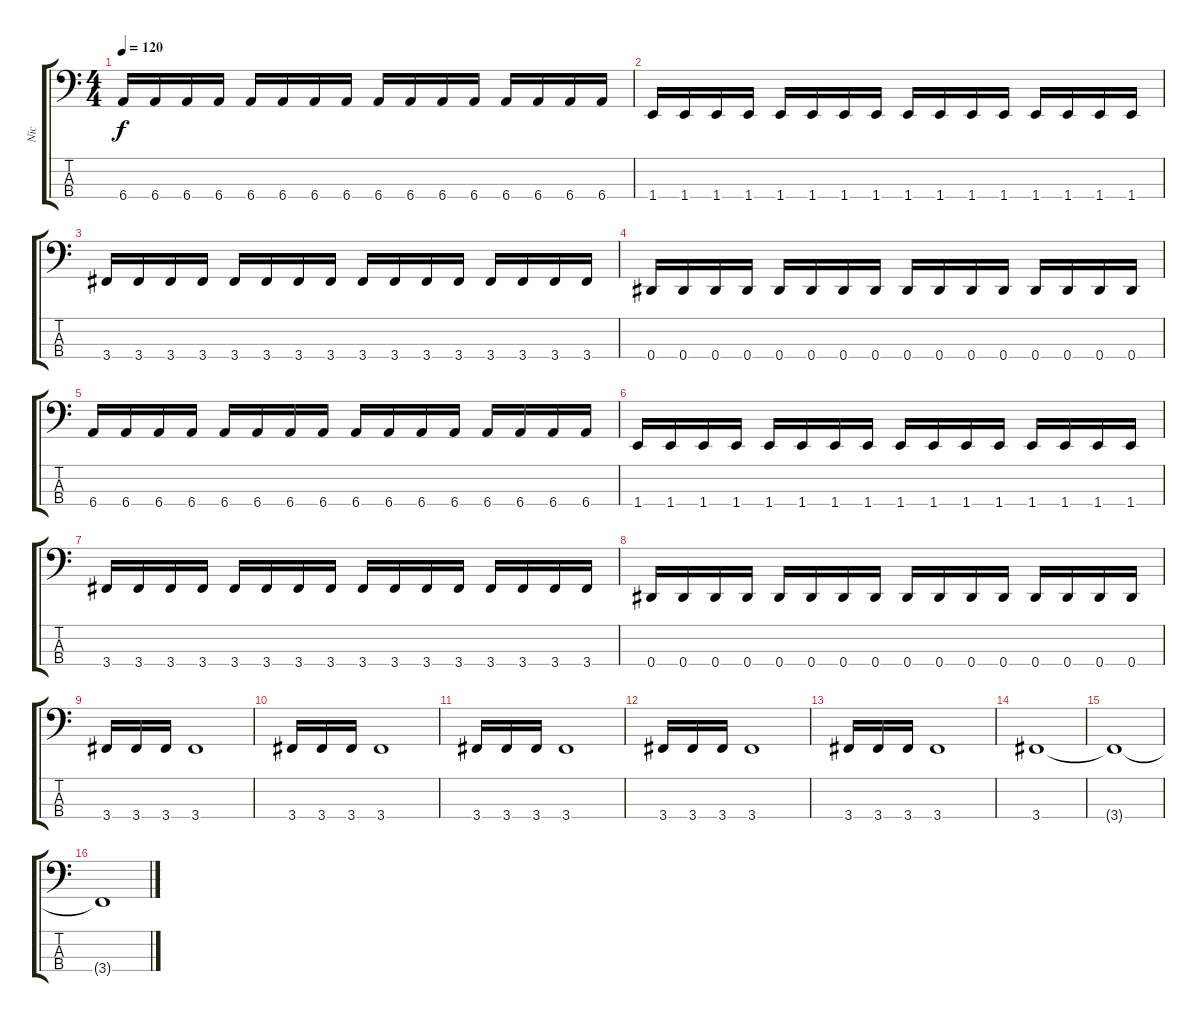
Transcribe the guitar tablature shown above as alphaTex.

\track ("Nic" "Nic") {instrument electricbassfinger}
\staff {score tabs}
\tuning (Gb2 Db2 Ab1 Eb1) {hide}
\ts (4 4)
\tempo 120
\clef f4
\ks c
6.4.16{dy f} 6.4.16 6.4.16 6.4.16 6.4.16 6.4.16 6.4.16 6.4.16 6.4.16 6.4.16 6.4.16 6.4.16 6.4.16 6.4.16 6.4.16 6.4.16 |
1.4.16 1.4.16 1.4.16 1.4.16 1.4.16 1.4.16 1.4.16 1.4.16 1.4.16 1.4.16 1.4.16 1.4.16 1.4.16 1.4.16 1.4.16 1.4.16 |
3.4.16 3.4.16 3.4.16 3.4.16 3.4.16 3.4.16 3.4.16 3.4.16 3.4.16 3.4.16 3.4.16 3.4.16 3.4.16 3.4.16 3.4.16 3.4.16 |
0.4.16 0.4.16 0.4.16 0.4.16 0.4.16 0.4.16 0.4.16 0.4.16 0.4.16 0.4.16 0.4.16 0.4.16 0.4.16 0.4.16 0.4.16 0.4.16 |
6.4.16 6.4.16 6.4.16 6.4.16 6.4.16 6.4.16 6.4.16 6.4.16 6.4.16 6.4.16 6.4.16 6.4.16 6.4.16 6.4.16 6.4.16 6.4.16 |
1.4.16 1.4.16 1.4.16 1.4.16 1.4.16 1.4.16 1.4.16 1.4.16 1.4.16 1.4.16 1.4.16 1.4.16 1.4.16 1.4.16 1.4.16 1.4.16 |
3.4.16 3.4.16 3.4.16 3.4.16 3.4.16 3.4.16 3.4.16 3.4.16 3.4.16 3.4.16 3.4.16 3.4.16 3.4.16 3.4.16 3.4.16 3.4.16 |
0.4.16 0.4.16 0.4.16 0.4.16 0.4.16 0.4.16 0.4.16 0.4.16 0.4.16 0.4.16 0.4.16 0.4.16 0.4.16 0.4.16 0.4.16 0.4.16 |
3.4.16 3.4.16 3.4.16 3.4.1 |
3.4.16 3.4.16 3.4.16 3.4.1 |
3.4.16 3.4.16 3.4.16 3.4.1 |
3.4.16 3.4.16 3.4.16 3.4.1 |
3.4.16 3.4.16 3.4.16 3.4.1 |
3.4.1 |
3.4{t}.1 |
3.4{t}.1
